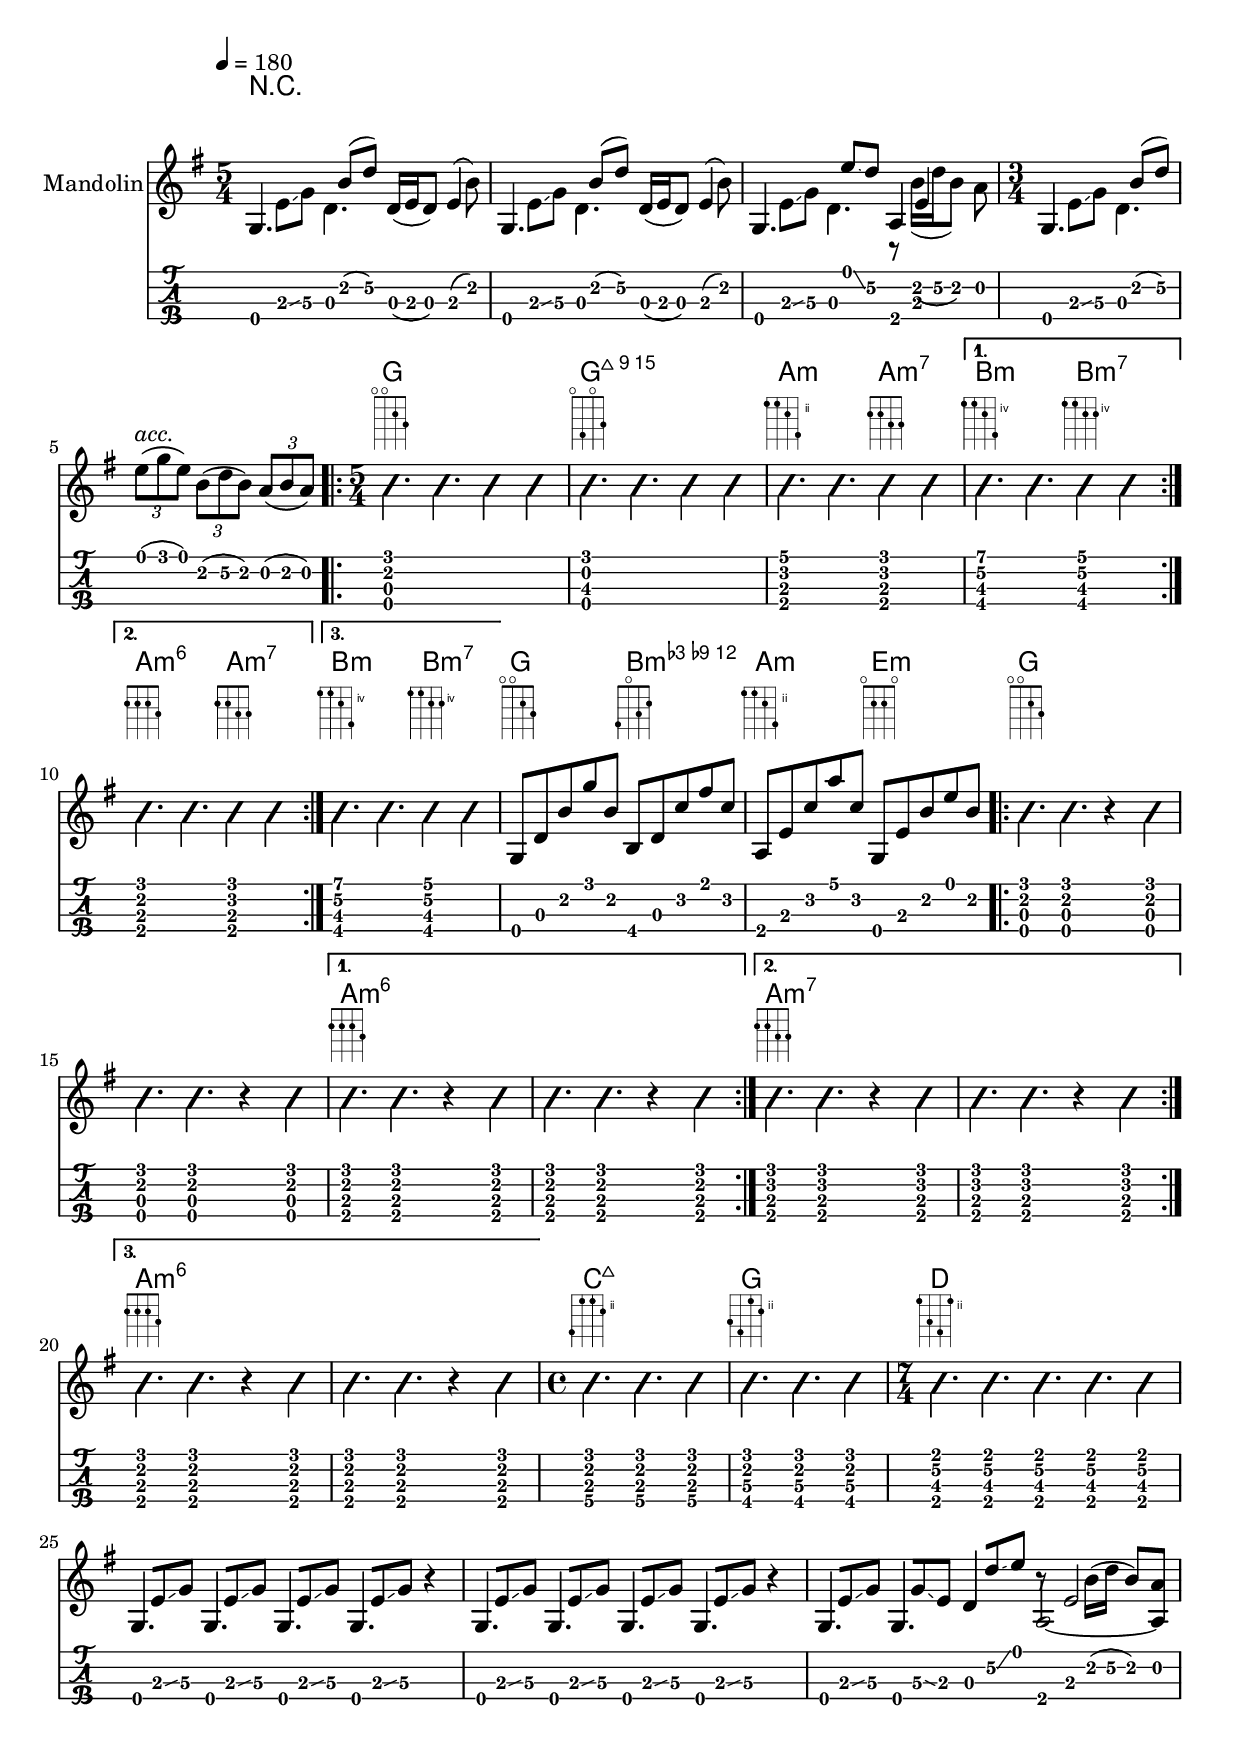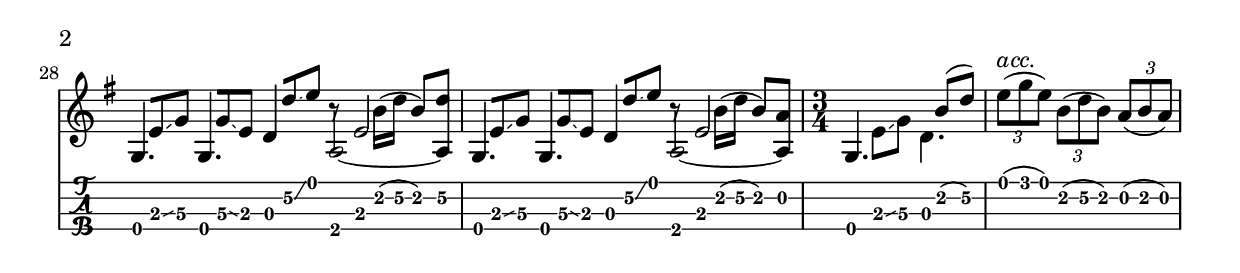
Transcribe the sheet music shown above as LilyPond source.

\include "predefined-mandolin-fretboards.ly"
halfriffone = {
  <<
    { g4. } \\
    { s8 [e'8 \glissando g'8] d'4. } \\
    { s2 b'8(d'') }
  >>
}


halfrifftwofirst = {
  {
    d'16(e'16 d'8)
    <<
      { e'4( }
      { s8 b'8) }
    >>|
  }
}

halfrifftwosecond = {
  % maybe a 3/4 bar sped up, instead of this, rit.
  \relative b'{
    %{
      \override TextSpanner.bound-details.left.text = "rit."
      \once \override TupletNumber.text =
      #(tuplet-number::append-note-wrapper
        tuplet-number::calc-fraction-text "16")
      \tuplet 9/8
    %} \tuplet 3/2{
      e8^\markup{\italic "acc."} ( [g e])
    }
    \tuplet 3/2{
      b8( [d b])
    }
    \tuplet 3/2{
      a8( [b a])
    }
  }
}

halfriffonealt = {
  <<
    { g4. } \\
    { s8 [e'8 \glissando g'8] d'4. } \\
    { s2 e''8 \glissando d'' }
  >>
}

halfrifftwoalt = {
  <<
    { a4 }
    \\
    { r8 b'16[(d''16 b'8)] a'8}
    \\
    {s8 e'4}
  >>
}

chordrest = {
  R1*5/4
  R1*5/4
  R1*5/4
  R1*3/4
  R1*3/4
}

% G major
chordone = { <g d' b' g''>1*5/4 }
chordonedouble = { <g d' b' g''>1*10/4 }

% G...
chordtwo =  { <g fis' a' g''>1*5/4 }

% A minor / A minor 6
chordthree = { <a e' c'' a''>2. }
chordthreealt = { <a e' c'' g''>2 }
chordthreealtdouble = { <a e' c'' g''>1*10/4 }

chordfour = { <b fis' d'' b''>2. }
chordfouralt = { <b fis' d'' a''>2 }

chordfive = { <a e' b' g''>2. }
chordfivedouble = { <a e' b' g''>1*10/4 }

chordcmajseven = { <c e' b' g''>}


strumpatternone = { g4. g4. g4 g4 }

pluckone = { g8 [d' b' g'' b'] }
plucktwo = { b8 [d' c'' fis'' c''] }
pluckthree = { a8 [e' c'' a'' c''] }
pluckfour = { g8 [e' b' e'' b']}

pluckonechord = { <g d' b' g''>1*5/8 }
plucktwochord = { <b d' c'' fis''>1*5/8 }
pluckthreechord = { <a e' c'' a''>1*5/8 }
pluckfourchord = { <g e' b' e''>1*5/8 }

bridgechordrest = { r8 }

bridgechordoneministrum = { g4 }
bridgechordoneshortstrum = { g4. }
bridgechordonelongstrum = { g4. r4 }

bridgechordonemini = { <g d' b' g''>4 }
bridgechordoneshort = { <g d' b' g''>4. }
bridgechordonelong = { <g d' b' g''>2~ <g d' b' g''>8 }

bridgechordtwomini = { <a e' b' g''>4 }
bridgechordtwoshort = { <a e' b' g''>4. }
bridgechordtwolong = { <a e' b' g''>2~ <a e' b' g''>8 }

bridgechordtwoaltmini = { <a e' c'' g''>4 }
bridgechordtwoaltshort = { <a e' c'' g''>4. }
bridgechordtwoaltlong = { <a e' c'' g''>2~ <a e' c'' g''>8}

bridgechordthreemini = { <c' e' b' g''>4 }
bridgechordthreeshort = { <c' e' b' g''>4. }
bridgechordthreelong = { <c' e' b' g''>2~  <c' e' b' g''>8 }
bridgechordthreetab = { <c' e' b' g''>1 }

bridgechordfourmini = { <b g' b' g''>4 }
bridgechordfourshort = { <b g' b' g''>4. }
bridgechordfourlong = { <b g' b' g''>2~ <b g' b' g''>8 }
bridgechordfourtab = { <b g' b' g''>1 }

bridgechordfivemini = { <a fis' d'' fis''>4 }
bridgechordfiveshort = { <a fis' d'' fis''>4. }
bridgechordfivelong = { <a fis' d'' fis''>2~ <a fis' d'' fis''>8 }

dmaj = { <a fis' d'' fis''>1*7/4 }

sevenriffone = {
  <<
    { g4. }
    { s8 [e'8 \glissando g'8] }
  >>
  <<
    { g4. }
    { s8 [e'8 \glissando g'8] }
  >>
  <<
    { g4. }
    { s8 [e'8 \glissando g'8] }
  >>
  <<
    { g4. }
    { s8 [e'8 \glissando g'8] }
  >>
  r4
}

sevenrifftwo = {
  <<
    { g4. }
    { s8 [e'8 \glissando g'8] }
  >>
  <<
    { g4. }
    { s8 [g'8 \glissando e'8] }
  >>
  <<
    { d'4 }
    { s8 [d'' \glissando e''8] }
  >>
  <<
    { a2~a8 }
    { r8 e'2 }
    { r4 b'16 (d''16 b'8) a'8 }
  >>
}

sevenriffthree = {
  <<
    { g4. }
    { s8 [e'8 \glissando g'8] }
  >>
  <<
    { g4. }
    { s8 [g'8 \glissando e'8] }
  >>
  <<
    { d'4 }
    { s8 [d'' \glissando e''8] }
  >>
  <<
    { a2~a8 }
    { r8 e'2 }
    { r4 b'16 (d''16 b'8) d''8 }
  >>
}




\score {
  % entire score bracket

  {
    % no idea what this bracket is
    <<
      \new ChordNames
      {
        \chordmode {
          r1*21/4
          g1*5/4
          \chordtwo
          a2.:m
          a2:m7

          b2.:m
          b2:m7

          a2.:m6
          a2:m7

          b2.:m
          b2:m7

          g1*5/8
          \plucktwochord  % d1*5/8:6maj7
          a1*5/8:m
          e1*5/8:m
          
          g1*10/4
          a1*10/4:m6
          a1*10/4:m7
          a1*10/4:m6
          
          c1:maj7
          g1
          d1*7/4

        }
      }

      \new FretBoards
      {
        \set Staff.stringTunings = #mandolin-tuning
        \chordrest

        \chordone
        \chordtwo

        \chordthree
        \chordthreealt

        \chordfour
        \chordfouralt

        \chordfive
        \chordthreealt

        \chordfour
        \chordfouralt

        \pluckonechord
        \plucktwochord
        \pluckthreechord
        \pluckfourchord
        
        \chordonedouble
        \chordfivedouble
        \chordthreealtdouble
        \chordfivedouble
        
        \bridgechordthreetab
        \bridgechordfourtab
        
        \dmaj
        
      }

      \new StaffGroup \with{
        instrumentName= #"Mandolin"
      }
      \new Staff
      {
        \partcombine
        \time 5/4
        \clef treble
        \key g \major
        \tempo 4 = 180

        \halfriffone \halfrifftwofirst
        \halfriffone \halfrifftwofirst
        \halfriffonealt \halfrifftwoalt

        \time 3/4
        \halfriffone \halfrifftwosecond
        \time 5/4

        \new Voice = "verse1" \with
        {
          \consists "Pitch_squash_engraver"
        }
        {
          \improvisationOn
          {
            \repeat volta 3 {
              \strumpatternone
              \strumpatternone
              \strumpatternone
            }
            \alternative {
              \strumpatternone
              \strumpatternone
              \strumpatternone
            }
          }
        }

        \pluckone
        \plucktwo
        \pluckthree
        \pluckfour

        \new Voice = "verse1" \with {
          \consists "Pitch_squash_engraver"
        }
        {
          \improvisationOn
          \bridgechordoneshortstrum
          \bridgechordonelongstrum
          \bridgechordoneministrum
               
          \bridgechordoneshortstrum
          \bridgechordonelongstrum
          \bridgechordoneministrum
          
          \bridgechordoneshortstrum
          \bridgechordonelongstrum
          \bridgechordoneministrum
          
          \bridgechordoneshortstrum
          \bridgechordonelongstrum
          \bridgechordoneministrum
          
          \bridgechordoneshortstrum
          \bridgechordonelongstrum
          \bridgechordoneministrum
          
          \bridgechordoneshortstrum
          \bridgechordonelongstrum
          \bridgechordoneministrum
          
          \bridgechordoneshortstrum
          \bridgechordonelongstrum
          \bridgechordoneministrum

          \bridgechordoneshortstrum
          \bridgechordonelongstrum
          \bridgechordoneministrum
          
          \bridgechordoneshortstrum
          \bridgechordoneshortstrum
          \bridgechordoneministrum
          
          \bridgechordoneshortstrum
          \bridgechordoneshortstrum
          \bridgechordoneministrum

          \bridgechordoneshortstrum
          \bridgechordoneshortstrum
          \bridgechordoneshortstrum
          \bridgechordoneshortstrum
          \bridgechordoneministrum
        }

          \sevenriffone
          \sevenriffone
        
          \sevenrifftwo
          \sevenriffthree
          \sevenrifftwo
          
          \time 3/4
          \halfriffone
          \halfrifftwosecond


      }

      \new TabStaff \with {
        stringTunings = #mandolin-tuning
      }
      {
        \halfriffone \halfrifftwofirst
        \halfriffone \halfrifftwofirst
        \halfriffonealt \halfrifftwoalt
        \halfriffone \halfrifftwosecond

        \chordone
        \chordtwo

        \chordthree
        \chordthreealt

        \chordfour
        \chordfouralt

        \chordfive
        \chordthreealt

        \chordfour
        \chordfouralt

        \pluckone
        \plucktwo
        \pluckthree
        \pluckfour

        \repeat volta 3 {
        \bridgechordoneshort
        \bridgechordonelong
        \bridgechordonemini

        \bridgechordoneshort
        \bridgechordonelong
        \bridgechordonemini
        }
        
        \alternative
        {
        { % 1
        \bridgechordtwoshort
        \bridgechordtwolong
        \bridgechordtwomini
        
        \bridgechordtwoshort
        \bridgechordtwolong
        \bridgechordtwomini
        }
        { % 2
        \bridgechordtwoaltshort
        \bridgechordtwoaltlong
        \bridgechordtwoaltmini
        
        \bridgechordtwoaltshort
        \bridgechordtwoaltlong
        \bridgechordtwoaltmini
        }
        { % 3
        \bridgechordtwoshort
        \bridgechordtwolong
        \bridgechordtwomini
        
        \bridgechordtwoshort
        \bridgechordtwolong
        \bridgechordtwomini
        }
        }
        
        \time 4/4
        
        \bridgechordthreeshort
        \bridgechordthreeshort
        \bridgechordthreemini
        
        \bridgechordfourshort
        \bridgechordfourshort
        \bridgechordfourmini
        
        \time 7/4
        \bridgechordfiveshort
        \bridgechordfiveshort
        \bridgechordfiveshort
        \bridgechordfiveshort
        \bridgechordfivemini
        
        \sevenriffone
        \sevenriffone
        
        \sevenrifftwo
        \sevenriffthree
        \sevenrifftwo

        \time 3/4
        \halfriffone
        \halfrifftwosecond
      }
    >>
    }
  \midi {}
  \layout {}
}


%{
      \new DrumStaff \with
      {
        instrumentName = #"Mouth"
      }
      {
        \time 5/4
        {
          R1*5/4
          R1*5/4
          R1*5/4
          R1*3/4
          R1*3/4
        }
      }
    >>
  }
}
%}